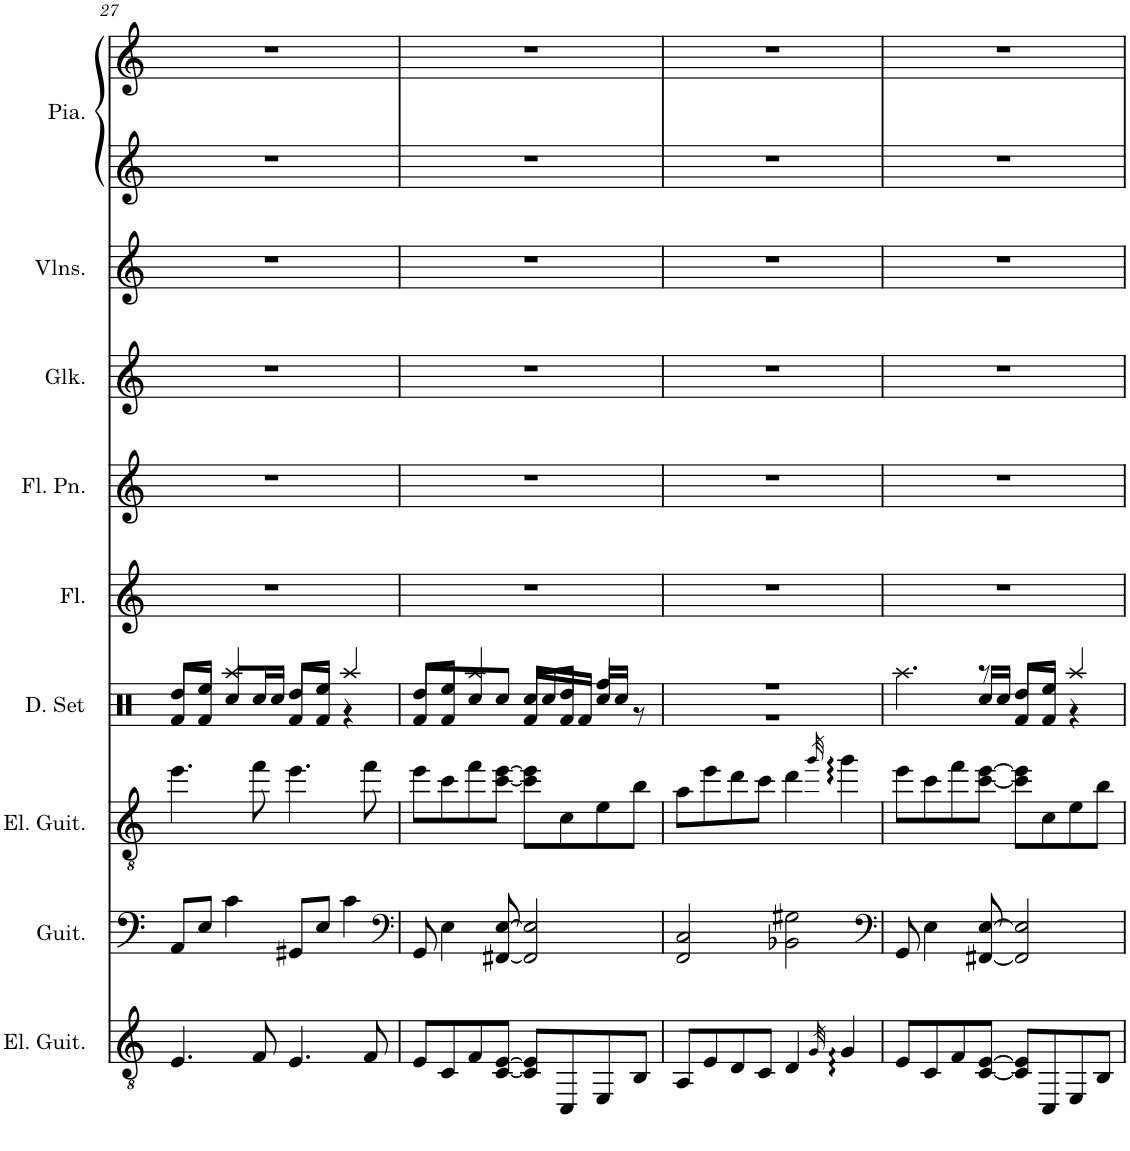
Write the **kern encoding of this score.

**kern	**kern	**kern	**kern	**kern	**kern	**kern	**kern	**kern	**kern
*part9	*part8	*part7	*part6	*part5	*part4	*part3	*part2	*part1	*part1
*staff10	*staff9	*staff8	*staff7	*staff6	*staff5	*staff4	*staff3	*staff2	*staff1
*I"Electric Guitar	*I"Acoustic Guitar	*I"Electric Guitar	*I"Drumset	*I"Flute	*I"Flûte de Pan	*I"Glockenspiel	*I"Violons	*I"Piano	*
*I'El. Guit.	*I'Guit.	*I'El. Guit.	*I'D. Set	*I'Fl.	*I'Fl. Pn.	*I'Glk.	*I'Vlns.	*I'Pia.	*
!!LO:PB:g=z
*clefGv2	*clefF4	*clefGv2	*clefF4	*clefG2	*clefG2	*clefG2	*clefG2	*clefG2	*clefG2
*	*	*	*	*	*	*Trd-14c-24	*	*	*
*k[]	*k[]	*k[]	*k[]	*k[]	*k[]	*k[]	*k[]	*k[]	*k[]
*M4/4	*M4/4	*M4/4	*M4/4	*M4/4	*M4/4	*M4/4	*M4/4	*M4/4	*M4/4
=27	=27	=27	=27	=27	=27	=27	=27	=27	=27
*	*	*	*^	*	*	*	*	*	*
4.E/	8AA/L	4.ee\	8RAA/L	8RF/L	1r	1r	1r	1r	1r	1r
.	8E/J	.	8RG/J	8RAA/J	.	.	.	.	.	.
.	4c\	.	4Rc/	8RE/L	.	.	.	.	.	.
8F/	.	8ff\	.	16RE/L	.	.	.	.	.	.
.	.	.	.	16RE/JJ	.	.	.	.	.	.
4.E/	8GG#X/L	4.ee\	8RAA/L	8RF/L	.	.	.	.	.	.
.	8E/J	.	8RG/J	8RAA/J	.	.	.	.	.	.
.	4c\	.	4Rc/	4r	.	.	.	.	.	.
8F/	.	8ff\	.	.	.	.	.	.	.	.
=28	=28	=28	=28	=28	=28	=28	=28	=28	=28	=28
*	*clefF4	*	*clefF4	*	*	*	*	*	*	*
8E/L	8GG/	8ee\L	8RAA/L	8RF/L	1r	1r	1r	1r	1r	1r
8C/	4E\	8cc\	8RG/J	8RAA/	.	.	.	.	.	.
8F/	.	8ff\	4Rc/	8RE/	.	.	.	.	.	.
[8C/ [8E/J	[8FF#X/ [8E/	[8cc\ [8ee\J	.	8RE/J	.	.	.	.	.	.
8C/] 8E/]L	2FF#/] 2E/]	8cc\] 8ee\]L	8RAA/L	16RE/LL	.	.	.	.	.	.
.	.	.	.	16RE/	.	.	.	.	.	.
8CC/	.	8c\	8RF/J	16RAA/	.	.	.	.	.	.
.	.	.	.	16RAA/JJ	.	.	.	.	.	.
8EE/	.	8e\	4RA/	16RE/LL	.	.	.	.	.	.
.	.	.	.	16RE/JJ	.	.	.	.	.	.
8BB/J	.	8b\J	.	8r	.	.	.	.	.	.
=29	=29	=29	=29	=29	=29	=29	=29	=29	=29	=29
*	*	*	*clefF4	*	*	*	*	*	*	*
8AA/L	2FF/ 2C/	8a\L	1r	1r	1r	1r	1r	1r	1r	1r
8E/	.	8ee\	.	.	.	.	.	.	.	.
8D/	.	8dd\	.	.	.	.	.	.	.	.
8C/J	.	8cc\J	.	.	.	.	.	.	.	.
4D/	2BB-X\ 2G#X\	4dd\	.	.	.	.	.	.	.	.
32qG/	.	32qgg/	.	.	.	.	.	.	.	.
4G/	.	4gg\	.	.	.	.	.	.	.	.
=30	=30	=30	=30	=30	=30	=30	=30	=30	=30	=30
*	*clefF4	*	*	*	*	*	*	*	*	*
8E/L	8GG/	8ee\L	4.Rc\	4.ryy	1r	1r	1r	1r	1r	1r
8C/	4E\	8cc\	.	.	.	.	.	.	.	.
8F/	.	8ff\	.	.	.	.	.	.	.	.
[8C/ [8E/J	[8FF#X/ [8E/	[8cc\ [8ee\J	8r	16RE/LL	.	.	.	.	.	.
.	.	.	.	16RE/JJ	.	.	.	.	.	.
8C/] 8E/]L	2FF#/] 2E/]	8cc\] 8ee\]L	8RAA/L	8RF/L	.	.	.	.	.	.
8CC/	.	8c\	8RG/J	8RAA/J	.	.	.	.	.	.
8EE/	.	8e\	4Rc/	4r	.	.	.	.	.	.
8BB/J	.	8b\J	.	.	.	.	.	.	.	.
*	*	*	*v	*v	*	*	*	*	*	*
=	=	=	=	=	=	=	=	=	=
*-	*-	*-	*-	*-	*-	*-	*-	*-	*-
